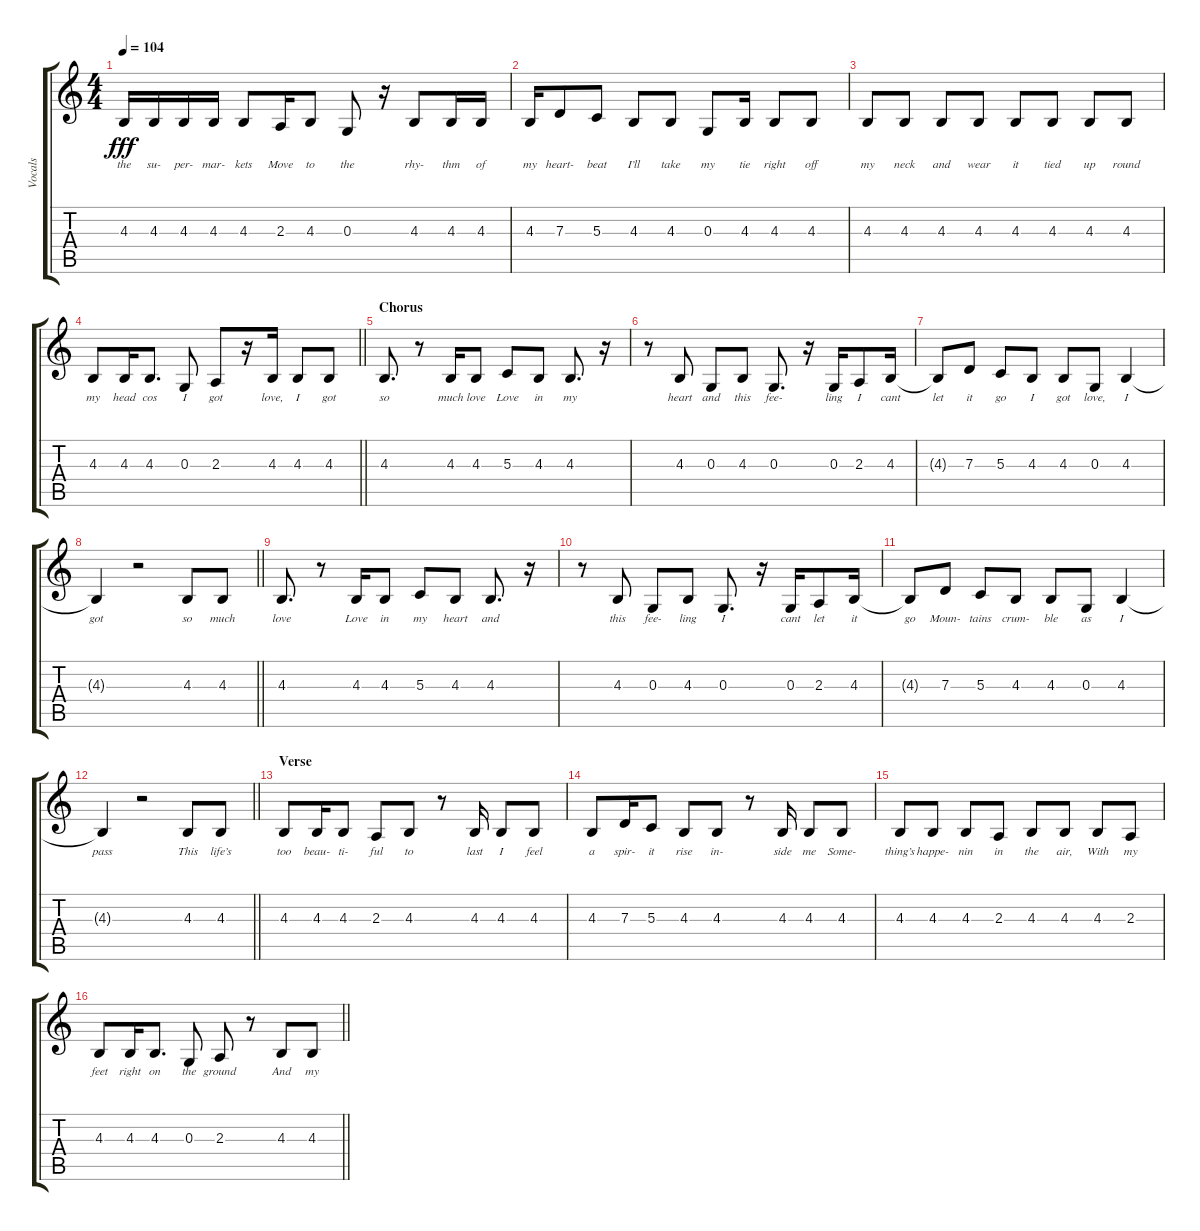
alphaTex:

\track ("Vocals" "Vocals") {instrument oboe}
\staff {score tabs}
\tuning (E4 B3 G3 D3 A2 E2) {hide}
\ts (4 4)
\section ("" "")
\tempo 104
\clef g2
\ks c
4.3.16{lyrics (0 "the") lyrics (1 "") lyrics (2 "") lyrics (3 "") lyrics (4 "") dy fff} 4.3.16{lyrics (0 "su-") lyrics (1 "") lyrics (2 "") lyrics (3 "") lyrics (4 "")} 4.3.16{lyrics (0 "per-") lyrics (1 "") lyrics (2 "") lyrics (3 "") lyrics (4 "")} 4.3.16{lyrics (0 "mar-") lyrics (1 "") lyrics (2 "") lyrics (3 "") lyrics (4 "")} 4.3.8{lyrics (0 "kets") lyrics (1 "") lyrics (2 "") lyrics (3 "") lyrics (4 "")} 2.3.16{lyrics (0 "Move") lyrics (1 "") lyrics (2 "") lyrics (3 "") lyrics (4 "")} 4.3.8{lyrics (0 "to") lyrics (1 "") lyrics (2 "") lyrics (3 "") lyrics (4 "")} 0.3.8{lyrics (0 "the") lyrics (1 "") lyrics (2 "") lyrics (3 "") lyrics (4 "")} r.16 4.3.8{lyrics (0 "rhy-") lyrics (1 "") lyrics (2 "") lyrics (3 "") lyrics (4 "")} 4.3.16{lyrics (0 "thm") lyrics (1 "") lyrics (2 "") lyrics (3 "") lyrics (4 "")} 4.3.16{lyrics (0 "of") lyrics (1 "") lyrics (2 "") lyrics (3 "") lyrics (4 "")} |
4.3.16{lyrics (0 "my") lyrics (1 "") lyrics (2 "") lyrics (3 "") lyrics (4 "")} 7.3.8{lyrics (0 "heart-") lyrics (1 "") lyrics (2 "") lyrics (3 "") lyrics (4 "")} 5.3.8{lyrics (0 "beat") lyrics (1 "") lyrics (2 "") lyrics (3 "") lyrics (4 "")} 4.3.8{lyrics (0 "I’ll") lyrics (1 "") lyrics (2 "") lyrics (3 "") lyrics (4 "")} 4.3.8{lyrics (0 "take") lyrics (1 "") lyrics (2 "") lyrics (3 "") lyrics (4 "")} 0.3.8{lyrics (0 "my") lyrics (1 "") lyrics (2 "") lyrics (3 "") lyrics (4 "")} 4.3.16{lyrics (0 "tie") lyrics (1 "") lyrics (2 "") lyrics (3 "") lyrics (4 "")} 4.3.8{lyrics (0 "right") lyrics (1 "") lyrics (2 "") lyrics (3 "") lyrics (4 "")} 4.3.8{lyrics (0 "off") lyrics (1 "") lyrics (2 "") lyrics (3 "") lyrics (4 "")} |
4.3.8{lyrics (0 "my") lyrics (1 "") lyrics (2 "") lyrics (3 "") lyrics (4 "")} 4.3.8{lyrics (0 "neck") lyrics (1 "") lyrics (2 "") lyrics (3 "") lyrics (4 "")} 4.3.8{lyrics (0 "and") lyrics (1 "") lyrics (2 "") lyrics (3 "") lyrics (4 "")} 4.3.8{lyrics (0 "wear") lyrics (1 "") lyrics (2 "") lyrics (3 "") lyrics (4 "")} 4.3.8{lyrics (0 "it") lyrics (1 "") lyrics (2 "") lyrics (3 "") lyrics (4 "")} 4.3.8{lyrics (0 "tied") lyrics (1 "") lyrics (2 "") lyrics (3 "") lyrics (4 "")} 4.3.8{lyrics (0 "up") lyrics (1 "") lyrics (2 "") lyrics (3 "") lyrics (4 "")} 4.3.8{lyrics (0 "round") lyrics (1 "") lyrics (2 "") lyrics (3 "") lyrics (4 "")} |
\barLineRight lightlight
4.3.8{lyrics (0 "my") lyrics (1 "") lyrics (2 "") lyrics (3 "") lyrics (4 "")} 4.3.16{lyrics (0 "head") lyrics (1 "") lyrics (2 "") lyrics (3 "") lyrics (4 "")} 4.3.8{d lyrics (0 "cos") lyrics (1 "") lyrics (2 "") lyrics (3 "") lyrics (4 "")} 0.3.8{lyrics (0 "I") lyrics (1 "") lyrics (2 "") lyrics (3 "") lyrics (4 "")} 2.3.8{lyrics (0 "got") lyrics (1 "") lyrics (2 "") lyrics (3 "") lyrics (4 "")} r.16 4.3.16{lyrics (0 "love,") lyrics (1 "") lyrics (2 "") lyrics (3 "") lyrics (4 "")} 4.3.8{lyrics (0 "I") lyrics (1 "") lyrics (2 "") lyrics (3 "") lyrics (4 "")} 4.3.8{lyrics (0 "got") lyrics (1 "") lyrics (2 "") lyrics (3 "") lyrics (4 "")} |
\section ("" "Chorus")
4.3.8{d lyrics (0 "so") lyrics (1 "") lyrics (2 "") lyrics (3 "") lyrics (4 "")} r.8 4.3.16{lyrics (0 "much") lyrics (1 "") lyrics (2 "") lyrics (3 "") lyrics (4 "")} 4.3.8{lyrics (0 "love") lyrics (1 "") lyrics (2 "") lyrics (3 "") lyrics (4 "")} 5.3.8{lyrics (0 "Love") lyrics (1 "") lyrics (2 "") lyrics (3 "") lyrics (4 "")} 4.3.8{lyrics (0 "in") lyrics (1 "") lyrics (2 "") lyrics (3 "") lyrics (4 "")} 4.3.8{d lyrics (0 "my") lyrics (1 "") lyrics (2 "") lyrics (3 "") lyrics (4 "")} r.16 |
r.8 4.3.8{lyrics (0 "heart") lyrics (1 "") lyrics (2 "") lyrics (3 "") lyrics (4 "")} 0.3.8{lyrics (0 "and") lyrics (1 "") lyrics (2 "") lyrics (3 "") lyrics (4 "")} 4.3.8{lyrics (0 "this") lyrics (1 "") lyrics (2 "") lyrics (3 "") lyrics (4 "")} 0.3.8{d lyrics (0 "fee-") lyrics (1 "") lyrics (2 "") lyrics (3 "") lyrics (4 "")} r.16 0.3.16{lyrics (0 "ling") lyrics (1 "") lyrics (2 "") lyrics (3 "") lyrics (4 "")} 2.3.8{lyrics (0 "I") lyrics (1 "") lyrics (2 "") lyrics (3 "") lyrics (4 "")} 4.3.16{lyrics (0 "cant") lyrics (1 "") lyrics (2 "") lyrics (3 "") lyrics (4 "")} |
4.3{t}.8{lyrics (0 "let") lyrics (1 "") lyrics (2 "") lyrics (3 "") lyrics (4 "")} 7.3.8{lyrics (0 "it") lyrics (1 "") lyrics (2 "") lyrics (3 "") lyrics (4 "")} 5.3.8{lyrics (0 "go") lyrics (1 "") lyrics (2 "") lyrics (3 "") lyrics (4 "")} 4.3.8{lyrics (0 "I") lyrics (1 "") lyrics (2 "") lyrics (3 "") lyrics (4 "")} 4.3.8{lyrics (0 "got") lyrics (1 "") lyrics (2 "") lyrics (3 "") lyrics (4 "")} 0.3.8{lyrics (0 "love,") lyrics (1 "") lyrics (2 "") lyrics (3 "") lyrics (4 "")} 4.3.4{lyrics (0 "I") lyrics (1 "") lyrics (2 "") lyrics (3 "") lyrics (4 "")} |
\barLineRight lightlight
4.3{t}.4{lyrics (0 "got") lyrics (1 "") lyrics (2 "") lyrics (3 "") lyrics (4 "")} r.2 4.3.8{lyrics (0 "so") lyrics (1 "") lyrics (2 "") lyrics (3 "") lyrics (4 "")} 4.3.8{lyrics (0 "much") lyrics (1 "") lyrics (2 "") lyrics (3 "") lyrics (4 "")} |
4.3.8{d lyrics (0 "love") lyrics (1 "") lyrics (2 "") lyrics (3 "") lyrics (4 "")} r.8 4.3.16{lyrics (0 "Love") lyrics (1 "") lyrics (2 "") lyrics (3 "") lyrics (4 "")} 4.3.8{lyrics (0 "in") lyrics (1 "") lyrics (2 "") lyrics (3 "") lyrics (4 "")} 5.3.8{lyrics (0 "my") lyrics (1 "") lyrics (2 "") lyrics (3 "") lyrics (4 "")} 4.3.8{lyrics (0 "heart") lyrics (1 "") lyrics (2 "") lyrics (3 "") lyrics (4 "")} 4.3.8{d lyrics (0 "and") lyrics (1 "") lyrics (2 "") lyrics (3 "") lyrics (4 "")} r.16 |
r.8 4.3.8{lyrics (0 "this") lyrics (1 "") lyrics (2 "") lyrics (3 "") lyrics (4 "")} 0.3.8{lyrics (0 "fee-") lyrics (1 "") lyrics (2 "") lyrics (3 "") lyrics (4 "")} 4.3.8{lyrics (0 "ling") lyrics (1 "") lyrics (2 "") lyrics (3 "") lyrics (4 "")} 0.3.8{d lyrics (0 "I") lyrics (1 "") lyrics (2 "") lyrics (3 "") lyrics (4 "")} r.16 0.3.16{lyrics (0 "cant") lyrics (1 "") lyrics (2 "") lyrics (3 "") lyrics (4 "")} 2.3.8{lyrics (0 "let") lyrics (1 "") lyrics (2 "") lyrics (3 "") lyrics (4 "")} 4.3.16{lyrics (0 "it") lyrics (1 "") lyrics (2 "") lyrics (3 "") lyrics (4 "")} |
4.3{t}.8{lyrics (0 "go") lyrics (1 "") lyrics (2 "") lyrics (3 "") lyrics (4 "")} 7.3.8{lyrics (0 "Moun-") lyrics (1 "") lyrics (2 "") lyrics (3 "") lyrics (4 "")} 5.3.8{lyrics (0 "tains") lyrics (1 "") lyrics (2 "") lyrics (3 "") lyrics (4 "")} 4.3.8{lyrics (0 "crum-") lyrics (1 "") lyrics (2 "") lyrics (3 "") lyrics (4 "")} 4.3.8{lyrics (0 "ble") lyrics (1 "") lyrics (2 "") lyrics (3 "") lyrics (4 "")} 0.3.8{lyrics (0 "as") lyrics (1 "") lyrics (2 "") lyrics (3 "") lyrics (4 "")} 4.3.4{lyrics (0 "I") lyrics (1 "") lyrics (2 "") lyrics (3 "") lyrics (4 "")} |
\barLineRight lightlight
4.3{t}.4{lyrics (0 "pass") lyrics (1 "") lyrics (2 "") lyrics (3 "") lyrics (4 "")} r.2 4.3.8{lyrics (0 "This") lyrics (1 "") lyrics (2 "") lyrics (3 "") lyrics (4 "")} 4.3.8{lyrics (0 "life’s") lyrics (1 "") lyrics (2 "") lyrics (3 "") lyrics (4 "")} |
\section ("" "Verse")
4.3.8{lyrics (0 "too") lyrics (1 "") lyrics (2 "") lyrics (3 "") lyrics (4 "")} 4.3.16{lyrics (0 "beau-") lyrics (1 "") lyrics (2 "") lyrics (3 "") lyrics (4 "")} 4.3.8{lyrics (0 "ti-") lyrics (1 "") lyrics (2 "") lyrics (3 "") lyrics (4 "")} 2.3.8{lyrics (0 "ful") lyrics (1 "") lyrics (2 "") lyrics (3 "") lyrics (4 "")} 4.3.8{lyrics (0 "to") lyrics (1 "") lyrics (2 "") lyrics (3 "") lyrics (4 "")} r.8 4.3.16{lyrics (0 "last") lyrics (1 "") lyrics (2 "") lyrics (3 "") lyrics (4 "")} 4.3.8{lyrics (0 "I") lyrics (1 "") lyrics (2 "") lyrics (3 "") lyrics (4 "")} 4.3.8{lyrics (0 "feel") lyrics (1 "") lyrics (2 "") lyrics (3 "") lyrics (4 "")} |
4.3.8{lyrics (0 "a") lyrics (1 "") lyrics (2 "") lyrics (3 "") lyrics (4 "")} 7.3.16{lyrics (0 "spir-") lyrics (1 "") lyrics (2 "") lyrics (3 "") lyrics (4 "")} 5.3.8{lyrics (0 "it") lyrics (1 "") lyrics (2 "") lyrics (3 "") lyrics (4 "")} 4.3.8{lyrics (0 "rise") lyrics (1 "") lyrics (2 "") lyrics (3 "") lyrics (4 "")} 4.3.8{lyrics (0 "in-") lyrics (1 "") lyrics (2 "") lyrics (3 "") lyrics (4 "")} r.8 4.3.16{lyrics (0 "side") lyrics (1 "") lyrics (2 "") lyrics (3 "") lyrics (4 "")} 4.3.8{lyrics (0 "me") lyrics (1 "") lyrics (2 "") lyrics (3 "") lyrics (4 "")} 4.3.8{lyrics (0 "Some-") lyrics (1 "") lyrics (2 "") lyrics (3 "") lyrics (4 "")} |
4.3.8{lyrics (0 "thing’s") lyrics (1 "") lyrics (2 "") lyrics (3 "") lyrics (4 "")} 4.3.8{lyrics (0 "happe-") lyrics (1 "") lyrics (2 "") lyrics (3 "") lyrics (4 "")} 4.3.8{lyrics (0 "nin") lyrics (1 "") lyrics (2 "") lyrics (3 "") lyrics (4 "")} 2.3.8{lyrics (0 "in") lyrics (1 "") lyrics (2 "") lyrics (3 "") lyrics (4 "")} 4.3.8{lyrics (0 "the") lyrics (1 "") lyrics (2 "") lyrics (3 "") lyrics (4 "")} 4.3.8{lyrics (0 "air,") lyrics (1 "") lyrics (2 "") lyrics (3 "") lyrics (4 "")} 4.3.8{lyrics (0 "With") lyrics (1 "") lyrics (2 "") lyrics (3 "") lyrics (4 "")} 2.3.8{lyrics (0 "my") lyrics (1 "") lyrics (2 "") lyrics (3 "") lyrics (4 "")} |
\barLineRight lightlight
4.3.8{lyrics (0 "feet") lyrics (1 "") lyrics (2 "") lyrics (3 "") lyrics (4 "")} 4.3.16{lyrics (0 "right") lyrics (1 "") lyrics (2 "") lyrics (3 "") lyrics (4 "")} 4.3.8{d lyrics (0 "on") lyrics (1 "") lyrics (2 "") lyrics (3 "") lyrics (4 "")} 0.3.8{lyrics (0 "the") lyrics (1 "") lyrics (2 "") lyrics (3 "") lyrics (4 "")} 2.3.8{lyrics (0 "ground") lyrics (1 "") lyrics (2 "") lyrics (3 "") lyrics (4 "")} r.8 4.3.8{lyrics (0 "And") lyrics (1 "") lyrics (2 "") lyrics (3 "") lyrics (4 "")} 4.3.8{lyrics (0 "my") lyrics (1 "") lyrics (2 "") lyrics (3 "") lyrics (4 "")}
